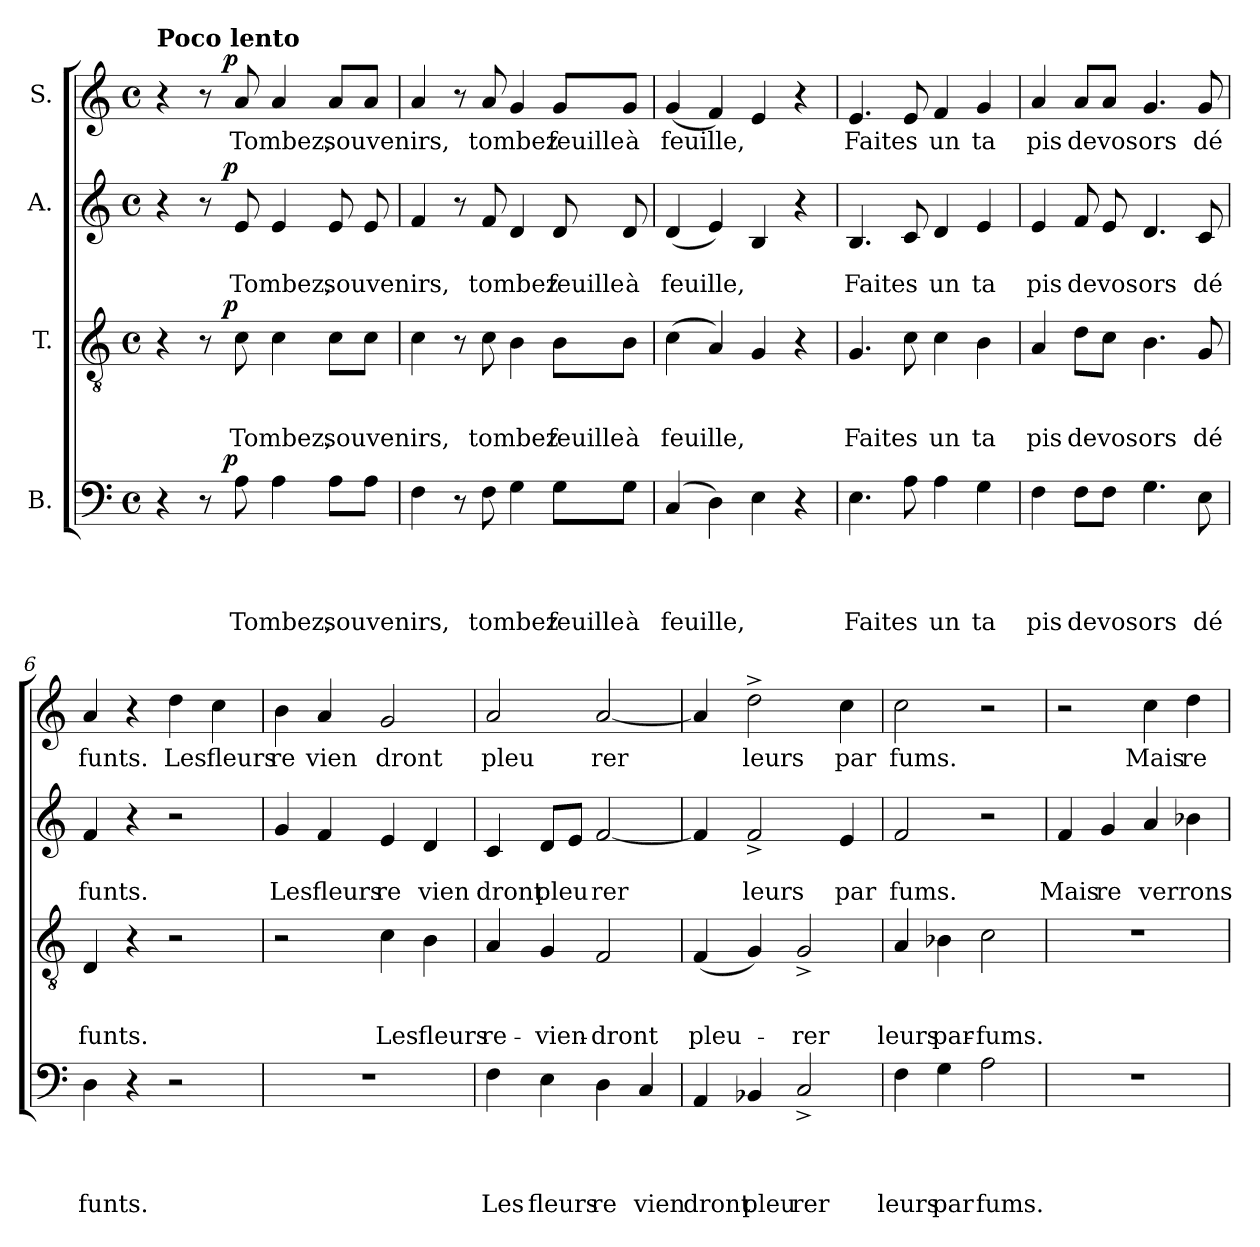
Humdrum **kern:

**kern	**text	**text	**text	**text	**dynam	**kern	**text	**text	**text	**dynam	**kern	**text	**text	**dynam	**kern	**text	**dynam
*part4	*part4	*part4	*part4	*part4	*part4	*part3	*part3	*part3	*part3	*part3	*part2	*part2	*part2	*part2	*part1	*part1	*part1
*staff4	*staff4	*staff4	*staff4	*staff4	*staff4	*staff3	*staff3	*staff3	*staff3	*staff3	*staff2	*staff2	*staff2	*staff2	*staff1	*staff1	*staff1
*I"B.	*	*	*	*	*	*I"T.	*	*	*	*	*I"A.	*	*	*	*I"S.	*	*
*clefF4	*	*	*	*	*	*clefGv2	*	*	*	*	*clefG2	*	*	*	*clefG2	*	*
*k[]	*	*	*	*	*	*k[]	*	*	*	*	*k[]	*	*	*	*k[]	*	*
*C:	*	*	*	*	*	*C:	*	*	*	*	*C:	*	*	*	*C:	*	*
*M4/4	*	*	*	*	*	*M4/4	*	*	*	*	*M4/4	*	*	*	*M4/4	*	*
*met(c)	*	*	*	*	*	*met(c)	*	*	*	*	*met(c)	*	*	*	*met(c)	*	*
=1	=1	=1	=1	=1	=1	=1	=1	=1	=1	=1	=1	=1	=1	=1	=1	=1	=1
*^	*	*	*	*	*	*^	*	*	*	*	*^	*	*	*	*^	*	*
!	!	!	!	!	!	!	!	!	!	!	!	!	!	!	!	!	!	!LO:TX:a:B:t=Poco lento	!	!	!
4r	4ryy	.	.	.	.	.	4r	4ryy	.	.	.	.	4r	4ryy	.	.	.	4r	4ryy	.	.
8r	16.ryy	.	.	.	.	.	8r	16.ryy	.	.	.	.	8r	16.ryy	.	.	.	8r	16.ryy	.	.
!	!	!	!	!	!	!LO:DY:a	!	!	!	!	!	!LO:DY:a	!	!	!	!	!LO:DY:a	!	!	!	!LO:DY:a
.	2ryy	.	.	.	.	p	.	2ryy	.	.	.	p	.	2ryy	.	.	p	.	2ryy	.	p
!	!	!	!	!	!LO:LY:b	!	!	!	!	!	!LO:LY:b	!	!	!	!	!LO:LY:b	!	!	!	!LO:LY:b	!
8A\	.	.	.	.	Tombez,	.	8c\	.	.	.	Tombez,	.	8e/	.	.	Tombez,	.	8a/	.	Tombez,	.
4A\	.	.	.	.	.	.	4c\	.	.	.	.	.	4e/	.	.	.	.	4a/	.	.	.
!	!	!	!	!	!LO:LY:b	!	!	!	!	!	!LO:LY:b	!	!	!	!	!LO:LY:b	!	!	!	!LO:LY:b	!
8A\L	.	.	.	.	souvenirs,	.	8c\L	.	.	.	souvenirs,	.	8e/	.	.	souvenirs,	.	8a/L	.	souvenirs,	.
.	8ryy	.	.	.	.	.	.	8ryy	.	.	.	.	.	8ryy	.	.	.	.	8ryy	.	.
8A\J	.	.	.	.	.	.	8c\J	.	.	.	.	.	8e/	.	.	.	.	8a/J	.	.	.
.	32ryy	.	.	.	.	.	.	32ryy	.	.	.	.	.	32ryy	.	.	.	.	32ryy	.	.
*v	*v	*	*	*	*	*	*	*	*	*	*	*	*v	*v	*	*	*	*v	*v	*	*
*	*	*	*	*	*	*v	*v	*	*	*	*	*	*	*	*	*	*	*
=2	=2	=2	=2	=2	=2	=2	=2	=2	=2	=2	=2	=2	=2	=2	=2	=2	=2
4F\	.	.	.	.	.	4c\	.	.	.	.	4f/	.	.	.	4a/	.	.
8r	.	.	.	.	.	8r	.	.	.	.	8r	.	.	.	8r	.	.
!	!	!	!	!LO:LY:b	!	!	!	!	!LO:LY:b	!	!	!	!LO:LY:b	!	!	!LO:LY:b	!
8F\	.	.	.	tombez	.	8c\	.	.	tombez	.	8f/	.	tombez	.	8a/	tombez	.
4G\	.	.	.	.	.	4B\	.	.	.	.	4d/	.	.	.	4g/	.	.
!	!	!	!	!LO:LY:b	!	!	!	!	!LO:LY:b	!	!	!	!LO:LY:b	!	!	!LO:LY:b	!
8G\L	.	.	.	feuille	.	8B\L	.	.	feuille	.	8d/	.	feuille	.	8g/L	feuille	.
!	!	!	!	!LO:LY:b	!	!	!	!	!LO:LY:b	!	!	!	!LO:LY:b	!	!	!LO:LY:b	!
8G\J	.	.	.	à	.	8B\J	.	.	à	.	8d/	.	à	.	8g/J	à	.
=3	=3	=3	=3	=3	=3	=3	=3	=3	=3	=3	=3	=3	=3	=3	=3	=3	=3
!	!	!	!	!LO:LY:b	!	!	!	!	!LO:LY:b	!	!	!	!LO:LY:b	!	!	!LO:LY:b	!
(4C/	.	.	.	feuille,	.	(>4c\	.	.	feuille,	.	(<4d/	.	feuille,	.	(<4g/	feuille,	.
4D\)	.	.	.	.	.	4A/)	.	.	.	.	4e/)	.	.	.	4f/)	.	.
4E\	.	.	.	.	.	4G/	.	.	.	.	4B/	.	.	.	4e/	.	.
4r	.	.	.	.	.	4r	.	.	.	.	4r	.	.	.	4r	.	.
=4	=4	=4	=4	=4	=4	=4	=4	=4	=4	=4	=4	=4	=4	=4	=4	=4	=4
!	!	!	!	!LO:LY:b	!	!	!	!	!LO:LY:b	!	!	!	!LO:LY:b	!	!	!LO:LY:b	!
4.E\	.	.	.	Faites	.	4.G/	.	.	Faites	.	4.B/	.	Faites	.	4.e/	Faites	.
8A\	.	.	.	.	.	8c\	.	.	.	.	8c/	.	.	.	8e/	.	.
!	!	!	!	!LO:LY:b	!	!	!	!	!LO:LY:b	!	!	!	!LO:LY:b	!	!	!LO:LY:b	!
4A\	.	.	.	un	.	4c\	.	.	un	.	4d/	.	un	.	4f/	un	.
!	!	!	!	!LO:LY:b	!	!	!	!	!LO:LY:b	!	!	!	!LO:LY:b	!	!	!LO:LY:b	!
4G\	.	.	.	ta	.	4B\	.	.	ta	.	4e/	.	ta	.	4g/	ta	.
=5	=5	=5	=5	=5	=5	=5	=5	=5	=5	=5	=5	=5	=5	=5	=5	=5	=5
!	!	!	!	!LO:LY:b	!	!	!	!	!LO:LY:b	!	!	!	!LO:LY:b	!	!	!LO:LY:b	!
4F\	.	.	.	pis	.	4A/	.	.	pis	.	4e/	.	pis	.	4a/	pis	.
!	!	!	!	!LO:LY:b	!	!	!	!	!LO:LY:b	!	!	!	!LO:LY:b	!	!	!LO:LY:b	!
8F\L	.	.	.	de	.	8d\L	.	.	de	.	8f/	.	de	.	8a/L	de	.
!	!	!	!	!LO:LY:b	!	!	!	!	!LO:LY:b	!	!	!	!LO:LY:b	!	!	!LO:LY:b	!
8F\J	.	.	.	vos	.	8c\J	.	.	vos	.	8e/	.	vos	.	8a/J	vos	.
!	!	!	!	!LO:LY:b	!	!	!	!	!LO:LY:b	!	!	!	!LO:LY:b	!	!	!LO:LY:b	!
4.G\	.	.	.	ors	.	4.B\	.	.	ors	.	4.d/	.	ors	.	4.g/	ors	.
!	!	!	!	!LO:LY:b	!	!	!	!	!LO:LY:b	!	!	!	!LO:LY:b	!	!	!LO:LY:b	!
8E\	.	.	.	dé	.	8G/	.	.	dé	.	8c/	.	dé	.	8g/	dé	.
!!LO:LB:g=z
=6	=6	=6	=6	=6	=6	=6	=6	=6	=6	=6	=6	=6	=6	=6	=6	=6	=6
!	!	!	!	!LO:LY:b	!	!	!	!	!LO:LY:b	!	!	!	!LO:LY:b	!	!	!LO:LY:b	!
4D\	.	.	.	funts.	.	4D/	.	.	funts.	.	4f/	.	funts.	.	4a/	funts.	.
4r	.	.	.	.	.	4r	.	.	.	.	4r	.	.	.	4r	.	.
!	!	!	!	!	!	!	!	!	!	!	!	!	!	!	!	!LO:LY:b	!
2r	.	.	.	.	.	2r	.	.	.	.	2r	.	.	.	4dd\	Les	.
!	!	!	!	!	!	!	!	!	!	!	!	!	!	!	!	!LO:LY:b	!
.	.	.	.	.	.	.	.	.	.	.	.	.	.	.	4cc\	fleurs	.
=7	=7	=7	=7	=7	=7	=7	=7	=7	=7	=7	=7	=7	=7	=7	=7	=7	=7
!	!	!	!	!	!	!	!	!	!	!	!	!	!LO:LY:b	!	!	!LO:LY:b	!
1r	.	.	.	.	.	2r	.	.	.	.	4g/	.	Les	.	4b\	re	.
!	!	!	!	!	!	!	!	!	!	!	!	!	!LO:LY:b	!	!	!LO:LY:b	!
.	.	.	.	.	.	.	.	.	.	.	4f/	.	fleurs	.	4a/	vien	.
!	!	!	!	!	!	!	!	!	!LO:LY:b	!	!	!	!LO:LY:b	!	!	!LO:LY:b	!
.	.	.	.	.	.	4c\	.	.	Les	.	4e/	.	re	.	2g/	dront	.
!	!	!	!	!	!	!	!	!	!LO:LY:b	!	!	!	!LO:LY:b	!	!	!	!
.	.	.	.	.	.	4B\	.	.	fleurs	.	4d/	.	vien	.	.	.	.
=8	=8	=8	=8	=8	=8	=8	=8	=8	=8	=8	=8	=8	=8	=8	=8	=8	=8
!	!	!	!	!LO:LY:b	!	!	!	!	!LO:LY:b	!	!	!	!LO:LY:b	!	!	!LO:LY:b	!
4F\	.	.	.	Les	.	4A/	.	.	re-	.	4c/	.	dront	.	2a/	pleu	.
!	!	!	!	!LO:LY:b	!	!	!	!	!LO:LY:b	!	!	!	!LO:LY:b	!	!	!	!
4E\	.	.	.	fleurs	.	4G/	.	.	-vien-	.	8d/L	.	pleu	.	.	.	.
.	.	.	.	.	.	.	.	.	.	.	8e/J	.	.	.	.	.	.
!	!	!	!	!LO:LY:b	!	!	!	!	!LO:LY:b	!	!	!	!LO:LY:b	!	!	!LO:LY:b	!
4D\	.	.	.	re	.	2F/	.	.	-dront	.	[<2f/	.	rer	.	[<2a/	rer	.
!	!	!	!	!LO:LY:b	!	!	!	!	!	!	!	!	!	!	!	!	!
4C/	.	.	.	vien	.	.	.	.	.	.	.	.	.	.	.	.	.
=9	=9	=9	=9	=9	=9	=9	=9	=9	=9	=9	=9	=9	=9	=9	=9	=9	=9
!	!	!	!	!LO:LY:b	!	!	!	!	!LO:LY:b	!	!	!	!	!	!	!	!
4AA/	.	.	.	dront	.	(<4F/	.	.	pleu-	.	4f/]	.	.	.	4a/]	.	.
!	!	!	!	!LO:LY:b	!	!	!	!	!	!	!	!	!LO:LY:b	!	!	!LO:LY:b	!
4BB-X/	.	.	.	pleu	.	4G/)	.	.	.	.	2f^</	.	leurs	.	2dd^>\	leurs	.
!	!	!	!	!LO:LY:b	!	!	!	!	!LO:LY:b	!	!	!	!	!	!	!	!
2C^</	.	.	.	rer	.	2G^</	.	.	-rer	.	.	.	.	.	.	.	.
!	!	!	!	!	!	!	!	!	!	!	!	!	!LO:LY:b	!	!	!LO:LY:b	!
.	.	.	.	.	.	.	.	.	.	.	4e/	.	par	.	4cc\	par	.
=10	=10	=10	=10	=10	=10	=10	=10	=10	=10	=10	=10	=10	=10	=10	=10	=10	=10
!	!	!	!	!LO:LY:b	!	!	!	!	!LO:LY:b	!	!	!	!LO:LY:b	!	!	!LO:LY:b	!
4F\	.	.	.	leurs	.	4A/	.	.	leurs	.	2f/	.	fums.	.	2cc\	fums.	.
!	!	!	!	!LO:LY:b	!	!	!	!	!LO:LY:b	!	!	!	!	!	!	!	!
4G\	.	.	.	par	.	4B-X\	.	.	par-	.	.	.	.	.	.	.	.
!	!	!	!	!LO:LY:b	!	!	!	!	!LO:LY:b	!	!	!	!	!	!	!	!
2A\	.	.	.	fums.	.	2c\	.	.	-fums.	.	2r	.	.	.	2r	.	.
!!LO:LB:g=z
=11	=11	=11	=11	=11	=11	=11	=11	=11	=11	=11	=11	=11	=11	=11	=11	=11	=11
!	!	!	!	!	!	!	!	!	!	!	!	!	!LO:LY:b	!	!	!	!
1r	.	.	.	.	.	1r	.	.	.	.	4f/	.	Mais	.	2r	.	.
!	!	!	!	!	!	!	!	!	!	!	!	!	!LO:LY:b	!	!	!	!
.	.	.	.	.	.	.	.	.	.	.	4g/	.	re	.	.	.	.
!	!	!	!	!	!	!	!	!	!	!	!	!	!LO:LY:b	!	!	!LO:LY:b	!
.	.	.	.	.	.	.	.	.	.	.	4a/	.	verrons	.	4cc\	Mais	.
!	!	!	!	!	!	!	!	!	!	!	!	!	!	!	!	!LO:LY:b	!
.	.	.	.	.	.	.	.	.	.	.	4b-X\	.	.	.	4dd\	re-	.
=	=	=	=	=	=	=	=	=	=	=	=	=	=	=	=	=	=
*-	*-	*-	*-	*-	*-	*-	*-	*-	*-	*-	*-	*-	*-	*-	*-	*-	*-
